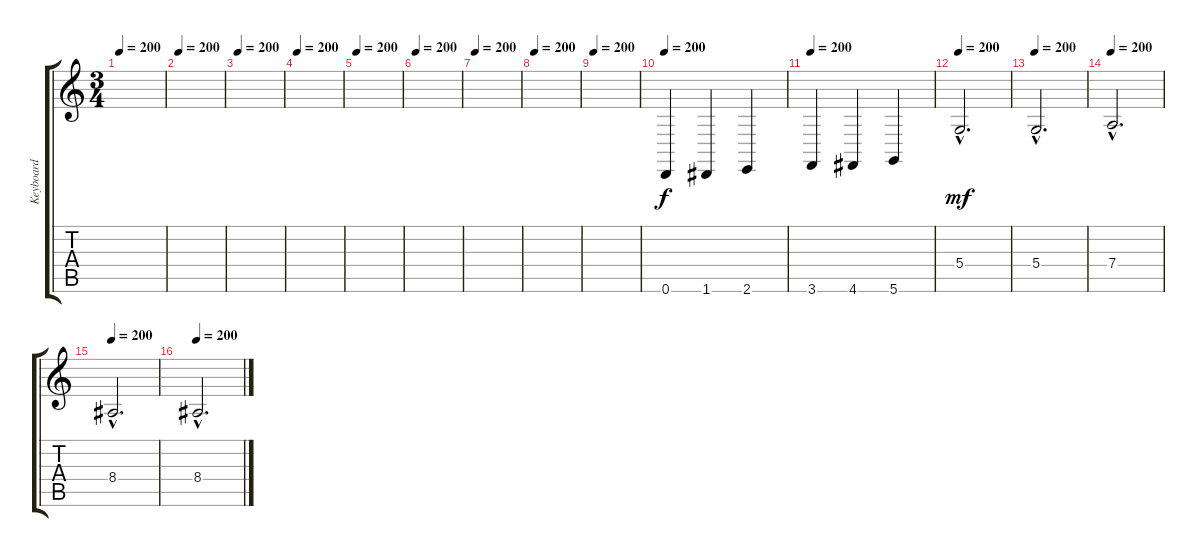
\track ("Keyboard" "Keyboard") {instrument stringensemble1}
\staff {score tabs}
\tuning (E4 B3 G3 D3 A2 D2) {hide}
\ts (3 4)
\tempo 200
\clef g2
\ks c
|
\tempo 200
|
\tempo 200
|
\tempo 200
|
\tempo 200
|
\tempo 200
|
\tempo 200
|
\tempo 200
|
\tempo 200
|
\tempo 200
0.6.4{volume 11 balance 12 instrument stringensemble1} 1.6.4 2.6.4 |
\tempo 200
3.6.4 4.6.4 5.6.4 |
\tempo 200
5.4{hac}.2{d dy mf volume 11 balance 5 instrument stringensemble1} |
\tempo 200
5.4{hac}.2{d} |
\tempo 200
7.4{hac}.2{d} |
\tempo 200
8.4{hac}.2{d} |
\tempo 200
8.4{hac}.2{d}
